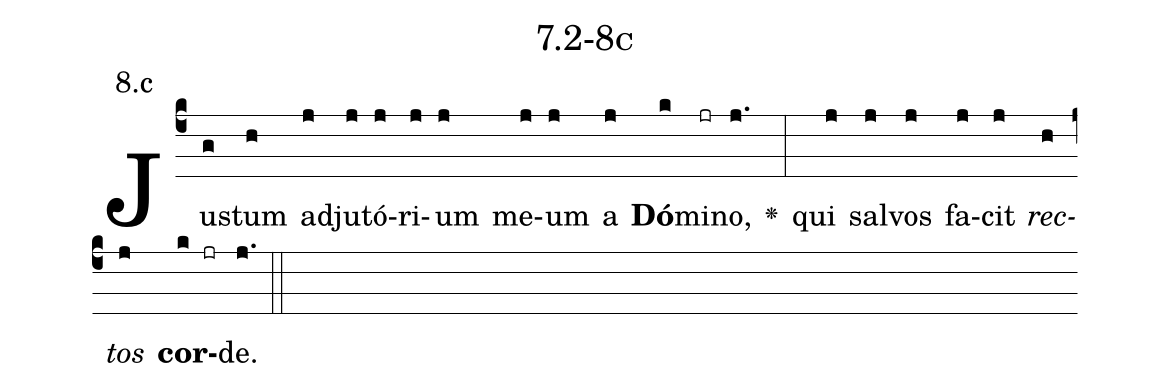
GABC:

name: 7.2-8c;
annotation: 8.c;
%%
(c4)Jus(g)tum(h) ad(j)ju(j)tó(j)ri(j)um(j) me(j)um(j) a(j) <b>Dó</b>(k)mi(jr)no,(j.) <v>\greheightstar</v>(:) qui(j) sal(j)vos(j) fa(j)cit(j) <i>rec</i>(h)<i>tos</i>(j) <b>cor</b>(k jr)de.(j.) (::)


%E(j) u(j) o(h) u(j) a(k) e.(j.) (::)
